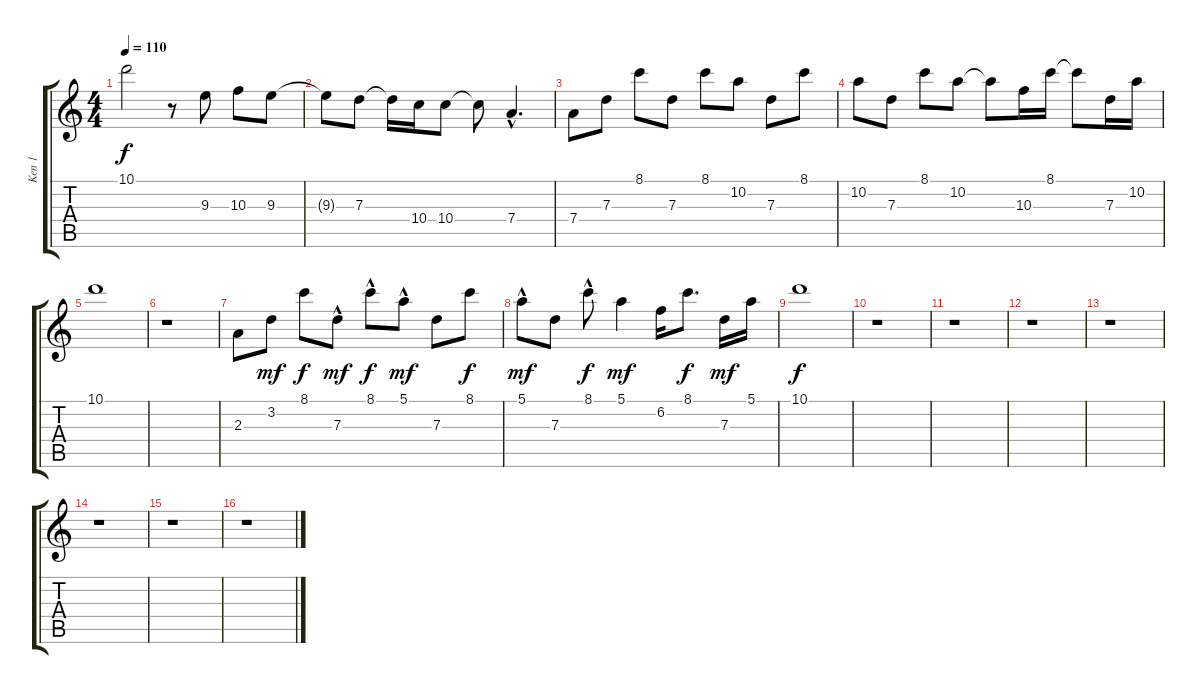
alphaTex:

\track ("Ken 1" "Ken 1") {instrument electricguitarclean}
\staff {score tabs}
\tuning (E4 B3 G3 D3 A2 E2) {hide}
\ts (4 4)
\tempo 110
\clef g2
\ks c
10.1.2{dy f} r.8 9.3.8 10.3.8 9.3.8 |
9.3{t}.8 7.3.8 7.3{t}.16 10.4.16 10.4.8 10.4{t}.8 7.4{hac}.4{d} |
7.4.8 7.3.8 8.1.8 7.3.8 8.1.8 10.2.8 7.3.8 8.1.8 |
10.2.8 7.3.8 8.1.8 10.2.8 10.2{t}.8 10.3.16 8.1.16 8.1{t}.8 7.3.16 10.2.16 |
10.1.1 |
r.1 |
2.3.8 3.2.8{dy mf} 8.1.8{dy f} 7.3{hac}.8{dy mf} 8.1{hac}.8{dy f} 5.1{hac}.8{dy mf} 7.3.8 8.1.8{dy f} |
5.1{hac}.8{dy mf} 7.3.8 8.1{hac}.8{dy f} 5.1.4{dy mf} 6.2.16 8.1.8{d dy f} 7.3.16{dy mf} 5.1.16 |
10.1.1{dy f} |
r.1 |
r.1 |
r.1 |
r.1 |
r.1 |
r.1 |
r.1
